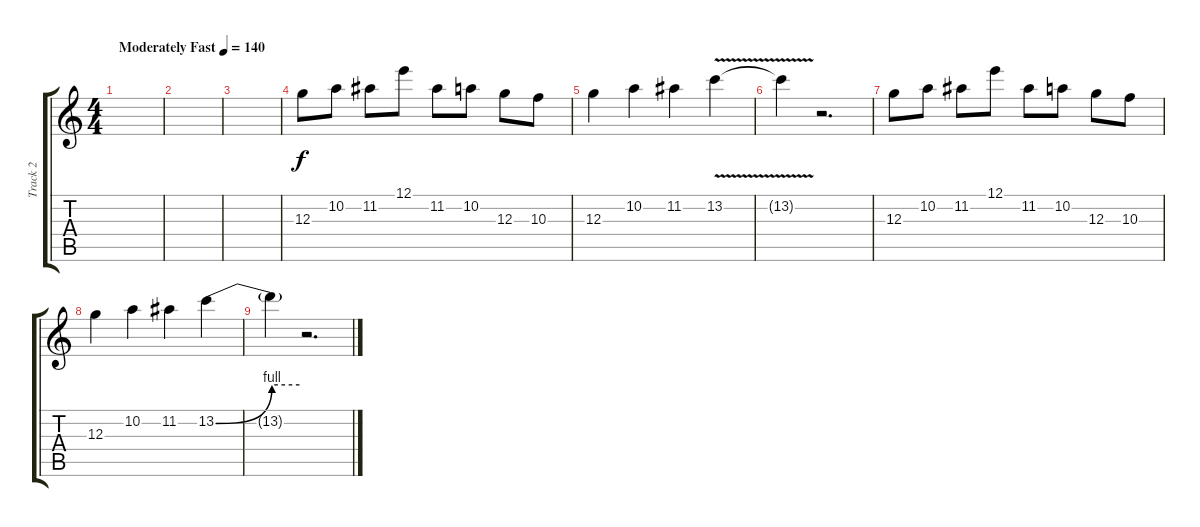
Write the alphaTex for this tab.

\track ("Track 2" "Track 2") {instrument distortionguitar}
\staff {score tabs}
\tuning (E4 B3 G3 D3 A2 E2) {hide}
\ts (4 4)
\tempo (140 "Moderately Fast")
\clef g2
\ks c
|
|
|
12.3.8 10.2.8 11.2.8 12.1.8 11.2.8 10.2.8 12.3.8 10.3.8 |
12.3.4 10.2.4 11.2.4 13.2{v}.4 |
13.2{t}.4 r.2{d} |
12.3.8 10.2.8 11.2.8 12.1.8 11.2.8 10.2.8 12.3.8 10.3.8 |
12.3.4 10.2.4 11.2.4 13.2{be (bend 0 0 60 4)}.4 |
13.2{be (hold 0 4 60 4) t}.4 r.2{d}
